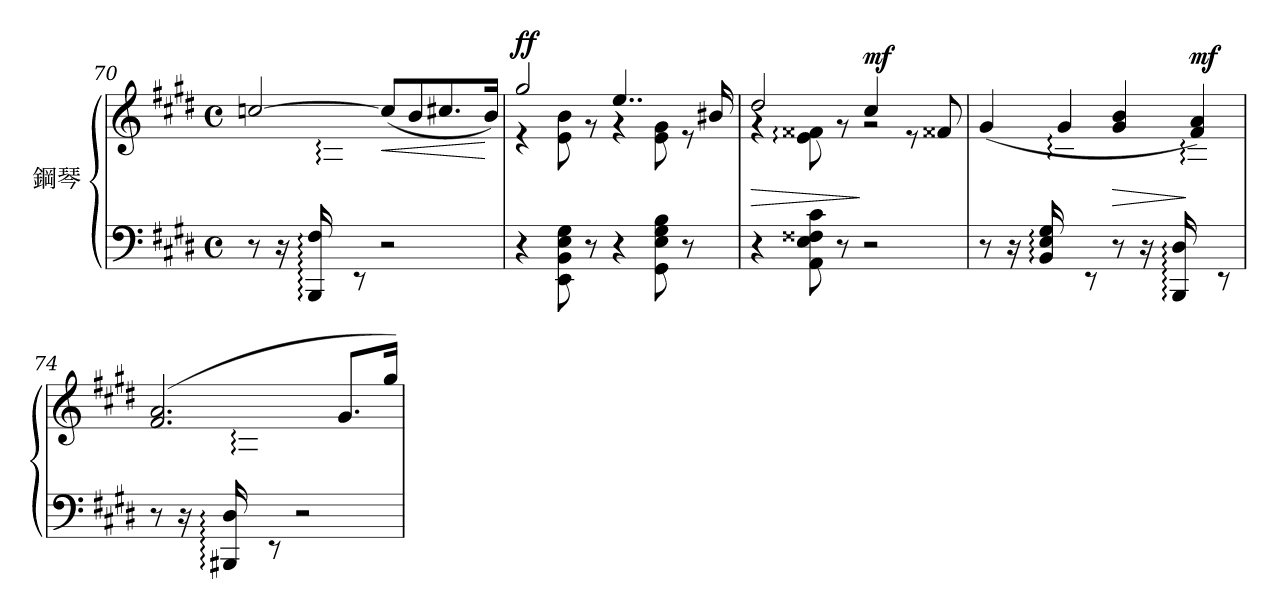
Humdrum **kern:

**kern	**kern	**dynam
*part1	*part1	*part1
*staff2	*staff1	*staff1/2
*I"鋼琴	*	*
*clefF4	*clefG2	*
*k[f#c#g#d#]	*k[f#c#g#d#]	*
*M4/4	*M4/4	*
*met(c)	*met(c)	*
=70	=70	=70
*	*^	*
8r	[2ccn/	4ryy	.
16r	.	.	.
16BBB!/: 16F#!/:KL	.	.	.
8ryy	.	8A!\: 8d#!\:J	.
8rEE	.	2ryy	.
!	!	!	!LO:HP:b
2r	(>8cc/L]	.	<
.	8b/	.	.
.	8.cc#X/	.	.
.	.	8ryy	.
.	16b/Jk)	.	[
=71	=71	=71	=71
!	!	!	!LO:DY:a
4r	2gg#/	4r	ff
8EE!\ 8BB!\ 8E!\ 8G#!\	.	8e!\ 8b!\	.
8r	.	8r	.
4r	4..ee/	4r	.
8GG#!\ 8E!\ 8G#!\ 8B!\	.	8e!\ 8g#!\	.
8r	.	8r	.
.	16b#X/	.	.
!!LO:LB:g=z	!!
=72	=72	=72	=72
!	!	!	!LO:HP:b
4r	2dd#/	4rg	>
8AA!\ 8E!\ 8F##X!\ 8c#!\	.	8e!\: 8f##X!\:	.
8r	.	8rg	.
!	!	!	!LO:DY:n=1:a
2r	4cc#/	2rg	] mf
.	8re	.	.
.	8f##X/	.	.
=73	=73	=73	=73
8r	(>4g#/	4ryy	.
16r	.	.	.
16BB!/: 16E!/: 16G#!/:KL	.	.	.
8ryy	4g#/	8B!\: 8e!\:J	.
8rEE	.	4.ryy	.
!	!	!	!LO:HP:b
8r	4g#/ 4b/	.	>
16r	.	.	.
16BBB!/: 16D#!/:KL	.	.	.
!	!	!	!LO:DY:n=1:a
8ryy	4f#/ 4a/)	8A!\: 8d#!\:J	] mf
8rEE	.	8ryy	.
=74	=74	=74	=74
8r	(>2.f#/ 2.a/	4ryy	.
16r	.	.	.
16BBB#X!/: 16D#!/:KL	.	.	.
8ryy	.	8A!\: 8d#!\:J	.
8rEE	.	2ryy	.
2r	.	.	.
.	8.g#/L	.	.
.	.	8ryy	.
.	16gg#/Jk)	.	.
*	*v	*v	*
=	=	=
*-	*-	*-
